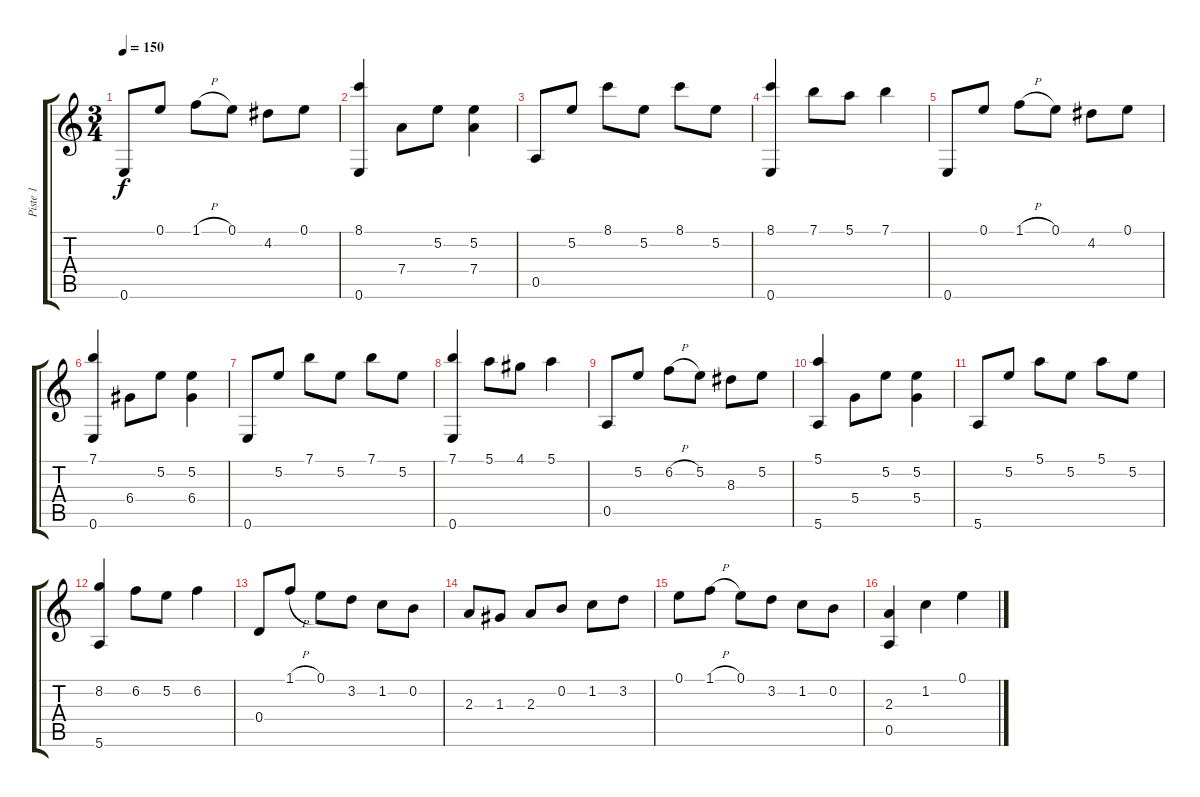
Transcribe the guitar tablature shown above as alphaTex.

\track ("Piste 1" "Piste 1") {instrument acousticguitarnylon}
\staff {score tabs}
\tuning (E4 B3 G3 D3 A2 E2) {hide}
\ts (3 4)
\tempo 150
\clef g2
\ks c
0.6.8{dy f instrument acousticguitarnylon} 0.1.8 1.1{h}.8 0.1.8 4.2.8 0.1.8 |
(8.1 0.6).4 7.4.8 5.2.8 (5.2 7.4).4 |
0.5.8 5.2.8 8.1.8 5.2.8 8.1.8 5.2.8 |
(8.1 0.6).4 7.1.8 5.1.8 7.1.4 |
0.6.8 0.1.8 1.1{h}.8 0.1.8 4.2.8 0.1.8 |
(7.1 0.6).4 6.4.8 5.2.8 (5.2 6.4).4 |
0.6.8 5.2.8 7.1.8 5.2.8 7.1.8 5.2.8 |
(7.1 0.6).4 5.1.8 4.1.8 5.1.4 |
0.5.8 5.2.8 6.2{h}.8 5.2.8 8.3.8 5.2.8 |
(5.1 5.6).4 5.4.8 5.2.8 (5.2 5.4).4 |
5.6.8 5.2.8 5.1.8 5.2.8 5.1.8 5.2.8 |
(8.2 5.6).4 6.2.8 5.2.8 6.2.4 |
0.4.8 1.1{h}.8 0.1.8 3.2.8 1.2.8 0.2.8 |
2.3.8 1.3.8 2.3.8 0.2.8 1.2.8 3.2.8 |
0.1.8 1.1{h}.8 0.1.8 3.2.8 1.2.8 0.2.8 |
(2.3 0.5).4 1.2.4 0.1.4
